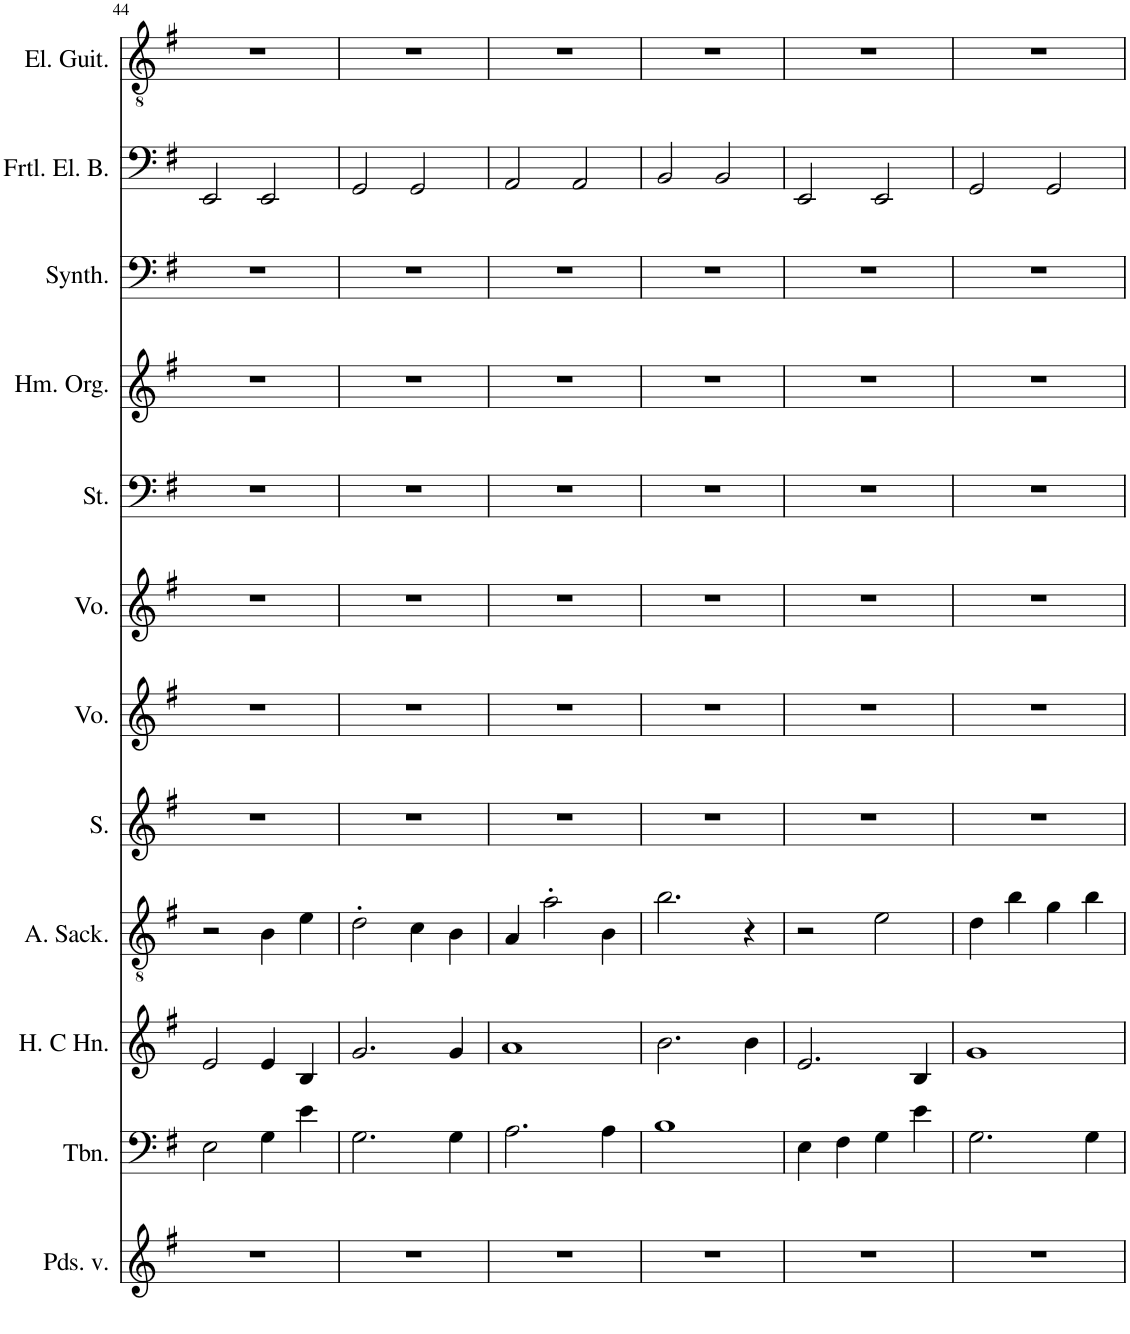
**kern	**kern	**kern	**kern	**kern	**kern	**kern	**kern	**kern	**kern	**kern	**kern
*part12	*part11	*part10	*part9	*part8	*part7	*part6	*part5	*part4	*part3	*part2	*part1
*staff12	*staff11	*staff10	*staff9	*staff8	*staff7	*staff6	*staff5	*staff4	*staff3	*staff2	*staff1
*I"Pardessus de viole, Violin	*I"Trombone, Brass	*I"High C Horn, Brass	*I"Alto Sackbut, Brass	*I"Soprano, Choirs	*I"Voice, Choirs	*I"Voice, Choirs	*I"Strings, Strings	*I"Hammond Organ, Organ	*I"String Synthesizer, Bass 2	*I"Fretless Electric Bass, Bass	*I"Electric Guitar, Guitar2
*I'Pds. v.	*I'Tbn.	*I'H. C Hn.	*I'A. Sack.	*I'S.	*I'Vo.	*I'Vo.	*I'St.	*I'Hm. Org.	*I'Synth.	*I'Frtl. El. B.	*I'El. Guit.
!!LO:PB:g=z
*clefG2	*clefF4	*clefG2	*clefGv2	*clefG2	*clefG2	*clefG2	*clefF4	*clefG2	*clefF4	*clefF4	*clefGv2
*	*	*Trd7c12	*	*	*	*	*	*	*	*Trd7c12	*
*k[f#]	*k[f#]	*k[f#]	*k[f#]	*k[f#]	*k[f#]	*k[f#]	*k[f#]	*k[f#]	*k[f#]	*k[f#]	*k[f#]
*M4/4	*M4/4	*M4/4	*M4/4	*M4/4	*M4/4	*M4/4	*M4/4	*M4/4	*M4/4	*M4/4	*M4/4
=44	=44	=44	=44	=44	=44	=44	=44	=44	=44	=44	=44
1r	2E\	2e/	2r	1r	1r	1r	1r	1r	1r	2EE/	1r
.	4G\	4e/	4B\	.	.	.	.	.	.	2EE/	.
.	4e\	4B/	4e\	.	.	.	.	.	.	.	.
=45	=45	=45	=45	=45	=45	=45	=45	=45	=45	=45	=45
1r	2.G\	2.g/	2d'\	1r	1r	1r	1r	1r	1r	2GG/	1r
.	.	.	4c\	.	.	.	.	.	.	2GG/	.
.	4G\	4g/	4B\	.	.	.	.	.	.	.	.
=46	=46	=46	=46	=46	=46	=46	=46	=46	=46	=46	=46
1r	2.A\	1a	4A/	1r	1r	1r	1r	1r	1r	2AA/	1r
.	.	.	2a'\	.	.	.	.	.	.	.	.
.	.	.	.	.	.	.	.	.	.	2AA/	.
.	4A\	.	4B\	.	.	.	.	.	.	.	.
=47	=47	=47	=47	=47	=47	=47	=47	=47	=47	=47	=47
1r	1B	2.b\	2.b\	1r	1r	1r	1r	1r	1r	2BB/	1r
.	.	.	.	.	.	.	.	.	.	2BB/	.
.	.	4b\	4r	.	.	.	.	.	.	.	.
=48	=48	=48	=48	=48	=48	=48	=48	=48	=48	=48	=48
1r	4E\	2.e/	2r	1r	1r	1r	1r	1r	1r	2EE/	1r
.	4F#\	.	.	.	.	.	.	.	.	.	.
.	4G\	.	2e\	.	.	.	.	.	.	2EE/	.
.	4e\	4B/	.	.	.	.	.	.	.	.	.
=49	=49	=49	=49	=49	=49	=49	=49	=49	=49	=49	=49
1r	2.G\	1g	4d\	1r	1r	1r	1r	1r	1r	2GG/	1r
.	.	.	4b\	.	.	.	.	.	.	.	.
.	.	.	4g\	.	.	.	.	.	.	2GG/	.
.	4G\	.	4b\	.	.	.	.	.	.	.	.
=	=	=	=	=	=	=	=	=	=	=	=
*-	*-	*-	*-	*-	*-	*-	*-	*-	*-	*-	*-
